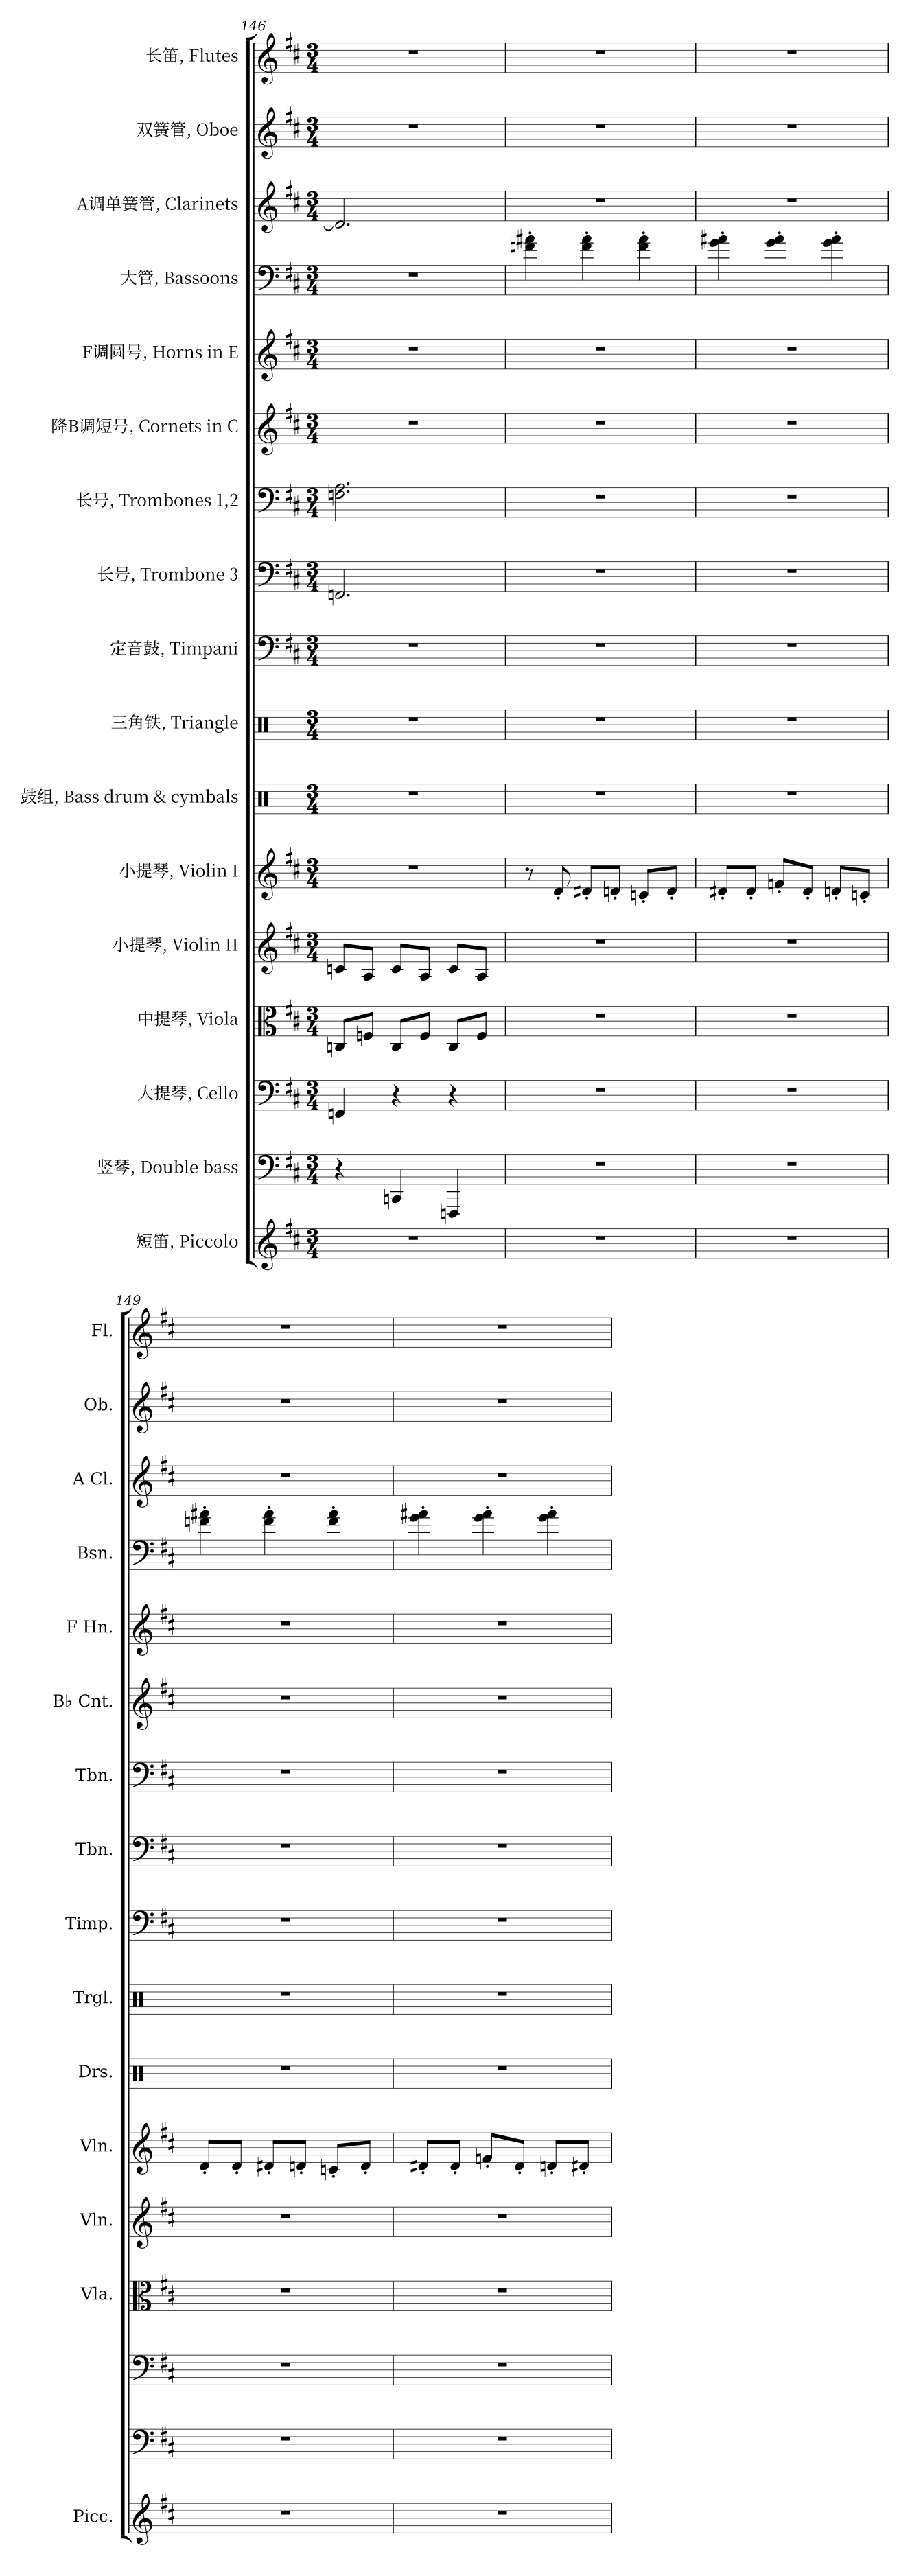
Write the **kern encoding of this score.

**kern	**kern	**kern	**kern	**kern	**kern	**kern	**kern	**kern	**kern	**kern	**kern	**kern	**kern	**kern	**kern	**kern
*part17	*part16	*part15	*part14	*part13	*part12	*part11	*part10	*part9	*part8	*part7	*part6	*part5	*part4	*part3	*part2	*part1
*staff17	*staff16	*staff15	*staff14	*staff13	*staff12	*staff11	*staff10	*staff9	*staff8	*staff7	*staff6	*staff5	*staff4	*staff3	*staff2	*staff1
*I"短笛, Piccolo	*I"竖琴, Double bass	*I"大提琴, Cello	*I"中提琴, Viola	*I"小提琴, Violin II	*I"小提琴, Violin I	*I"鼓组, Bass drum &amp; cymbals	*I"三角铁, Triangle	*I"定音鼓, Timpani	*I"长号, Trombone 3	*I"长号, Trombones 1,2	*I"降B调短号, Cornets in C	*I"F调圆号, Horns in E	*I"大管, Bassoons	*I"A调单簧管, Clarinets	*I"双簧管, Oboe	*I"长笛, Flutes
*I'Picc.	*	*	*I'Vla.	*I'Vln.	*I'Vln.	*I'Drs.	*I'Trgl.	*I'Timp.	*I'Tbn.	*I'Tbn.	*I'B♭ Cnt.	*I'F Hn.	*I'Bsn.	*I'A Cl.	*I'Ob.	*I'Fl.
*clefG2	*clefF4	*clefF4	*clefC3	*clefG2	*clefG2	*clefX	*clefX	*clefF4	*clefF4	*clefF4	*clefG2	*clefG2	*clefF4	*clefG2	*clefG2	*clefG2
*ITrd-7c-12	*	*	*	*	*	*	*	*	*	*	*ITrd1c2	*ITrd4c7	*	*ITrd2c3	*	*
*k[f#c#]	*k[f#c#]	*k[f#c#]	*k[f#c#]	*k[f#c#]	*k[f#c#]	*k[]	*k[]	*k[f#c#]	*k[f#c#]	*k[f#c#]	*k[]	*k[f#]	*k[f#c#]	*k[f#c#g#d#a#]	*k[f#c#]	*k[f#c#]
*M3/4	*M3/4	*M3/4	*M3/4	*M3/4	*M3/4	*M3/4	*M3/4	*M3/4	*M3/4	*M3/4	*M3/4	*M3/4	*M3/4	*M3/4	*M3/4	*M3/4
=146	=146	=146	=146	=146	=146	=146	=146	=146	=146	=146	=146	=146	=146	=146	=146	=146
2.r	4r	4FFn/	8Cn/L	8cn/L	2.r	2.r	2.r	2.r	2.FFn/	2.Fn\ 2.A\	2.r	2.r	2.r	2.B#/]	2.r	2.r
.	.	.	8Fn/J	8A/J	.	.	.	.	.	.	.	.	.	.	.	.
.	4CCn/	4r	8C/L	8c/L	.	.	.	.	.	.	.	.	.	.	.	.
.	.	.	8F/J	8A/J	.	.	.	.	.	.	.	.	.	.	.	.
.	4FFFn/	4r	8C/L	8c/L	.	.	.	.	.	.	.	.	.	.	.	.
.	.	.	8F/J	8A/J	.	.	.	.	.	.	.	.	.	.	.	.
=147	=147	=147	=147	=147	=147	=147	=147	=147	=147	=147	=147	=147	=147	=147	=147	=147
2.r	2.r	2.r	2.r	2.r	8r	2.r	2.r	2.r	2.r	2.r	2.r	2.r	4fn\' 4a#X\'	2.r	2.r	2.r
.	.	.	.	.	8d'/	.	.	.	.	.	.	.	.	.	.	.
.	.	.	.	.	8d#X'/L	.	.	.	.	.	.	.	4f\' 4a#\'	.	.	.
.	.	.	.	.	8dn'/J	.	.	.	.	.	.	.	.	.	.	.
.	.	.	.	.	8cn'/L	.	.	.	.	.	.	.	4f\' 4a#\'	.	.	.
.	.	.	.	.	8d'/J	.	.	.	.	.	.	.	.	.	.	.
!!LO:PB:g=z
=148	=148	=148	=148	=148	=148	=148	=148	=148	=148	=148	=148	=148	=148	=148	=148	=148
2.r	2.r	2.r	2.r	2.r	8d#X'/L	2.r	2.r	2.r	2.r	2.r	2.r	2.r	4g\' 4a#X\'	2.r	2.r	2.r
.	.	.	.	.	8d#'/J	.	.	.	.	.	.	.	.	.	.	.
.	.	.	.	.	8fn'/L	.	.	.	.	.	.	.	4g\' 4a#\'	.	.	.
.	.	.	.	.	8d#'/J	.	.	.	.	.	.	.	.	.	.	.
.	.	.	.	.	8dn'/L	.	.	.	.	.	.	.	4g\' 4a#\'	.	.	.
.	.	.	.	.	8cn'/J	.	.	.	.	.	.	.	.	.	.	.
=149	=149	=149	=149	=149	=149	=149	=149	=149	=149	=149	=149	=149	=149	=149	=149	=149
2.r	2.r	2.r	2.r	2.r	8d'/L	2.r	2.r	2.r	2.r	2.r	2.r	2.r	4fn\' 4a#X\'	2.r	2.r	2.r
.	.	.	.	.	8d'/J	.	.	.	.	.	.	.	.	.	.	.
.	.	.	.	.	8d#X'/L	.	.	.	.	.	.	.	4f\' 4a#\'	.	.	.
.	.	.	.	.	8dn'/J	.	.	.	.	.	.	.	.	.	.	.
.	.	.	.	.	8cn'/L	.	.	.	.	.	.	.	4f\' 4a#\'	.	.	.
.	.	.	.	.	8d'/J	.	.	.	.	.	.	.	.	.	.	.
=150	=150	=150	=150	=150	=150	=150	=150	=150	=150	=150	=150	=150	=150	=150	=150	=150
2.r	2.r	2.r	2.r	2.r	8d#X'/L	2.r	2.r	2.r	2.r	2.r	2.r	2.r	4g\' 4a#X\'	2.r	2.r	2.r
.	.	.	.	.	8d#'/J	.	.	.	.	.	.	.	.	.	.	.
.	.	.	.	.	8fn'/L	.	.	.	.	.	.	.	4g\' 4a#\'	.	.	.
.	.	.	.	.	8d#'/J	.	.	.	.	.	.	.	.	.	.	.
.	.	.	.	.	8dn'/L	.	.	.	.	.	.	.	4g\' 4a#\'	.	.	.
.	.	.	.	.	8d#X'/J	.	.	.	.	.	.	.	.	.	.	.
=	=	=	=	=	=	=	=	=	=	=	=	=	=	=	=	=
*-	*-	*-	*-	*-	*-	*-	*-	*-	*-	*-	*-	*-	*-	*-	*-	*-
